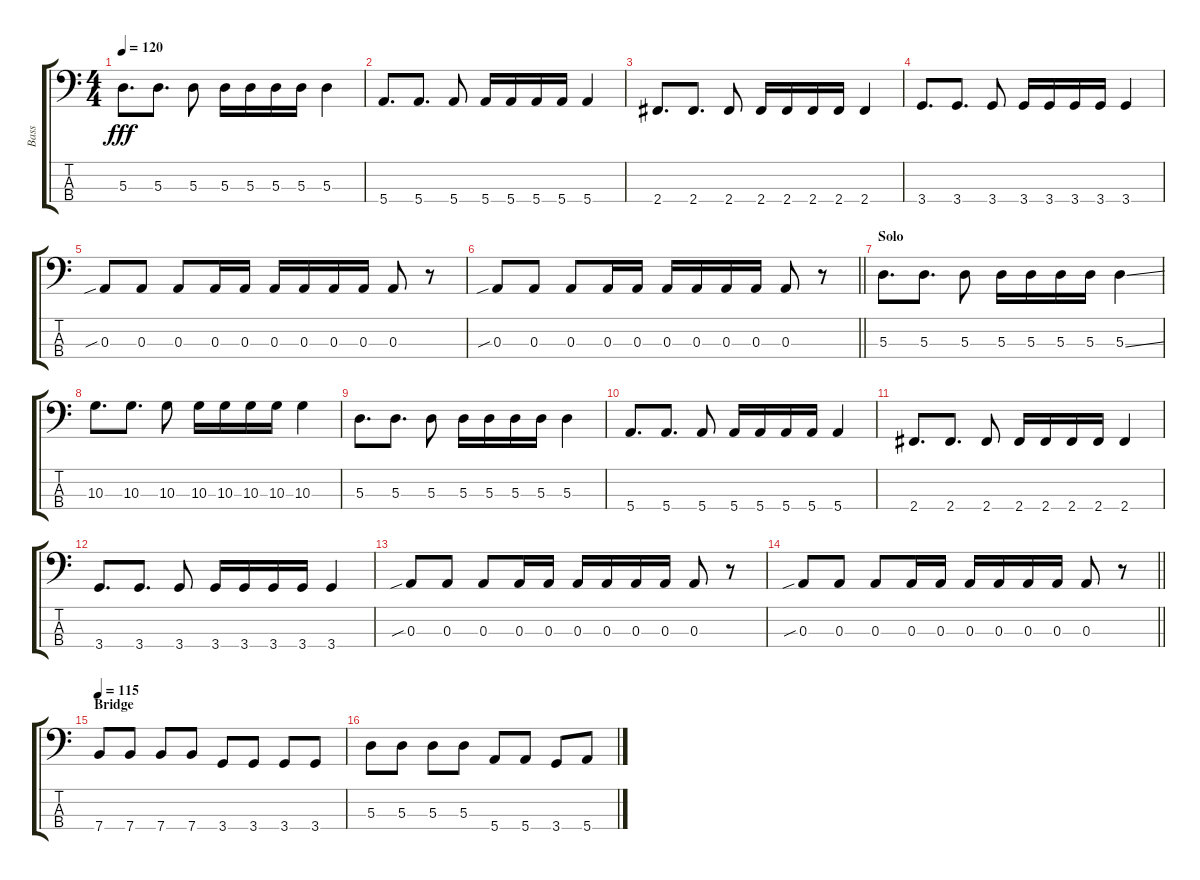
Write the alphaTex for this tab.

\track ("Bass" "Bass") {instrument electricbassfinger}
\staff {score tabs}
\tuning (G2 D2 A1 E1) {hide}
\ts (4 4)
\tempo 120
\clef f4
\ks c
5.3.8{d dy fff} 5.3.8{d} 5.3.8 5.3.16 5.3.16 5.3.16 5.3.16 5.3.4 |
5.4.8{d} 5.4.8{d} 5.4.8 5.4.16 5.4.16 5.4.16 5.4.16 5.4.4 |
2.4.8{d} 2.4.8{d} 2.4.8 2.4.16 2.4.16 2.4.16 2.4.16 2.4.4 |
3.4.8{d} 3.4.8{d} 3.4.8 3.4.16 3.4.16 3.4.16 3.4.16 3.4.4 |
0.3{sib}.8 0.3.8 0.3.8 0.3.16 0.3.16 0.3.16 0.3.16 0.3.16 0.3.16 0.3.8 r.8 |
\barLineRight lightlight
0.3{sib}.8 0.3.8 0.3.8 0.3.16 0.3.16 0.3.16 0.3.16 0.3.16 0.3.16 0.3.8 r.8 |
\section ("" "Solo")
5.3.8{d} 5.3.8{d} 5.3.8 5.3.16 5.3.16 5.3.16 5.3.16 5.3{ss}.4 |
10.3.8{d} 10.3.8{d} 10.3.8 10.3.16 10.3.16 10.3.16 10.3.16 10.3.4 |
5.3.8{d} 5.3.8{d} 5.3.8 5.3.16 5.3.16 5.3.16 5.3.16 5.3.4 |
5.4.8{d} 5.4.8{d} 5.4.8 5.4.16 5.4.16 5.4.16 5.4.16 5.4.4 |
2.4.8{d} 2.4.8{d} 2.4.8 2.4.16 2.4.16 2.4.16 2.4.16 2.4.4 |
3.4.8{d} 3.4.8{d} 3.4.8 3.4.16 3.4.16 3.4.16 3.4.16 3.4.4 |
0.3{sib}.8 0.3.8 0.3.8 0.3.16 0.3.16 0.3.16 0.3.16 0.3.16 0.3.16 0.3.8 r.8 |
\barLineRight lightlight
0.3{sib}.8 0.3.8 0.3.8 0.3.16 0.3.16 0.3.16 0.3.16 0.3.16 0.3.16 0.3.8 r.8 |
\section ("" "Bridge")
\tempo 115
7.4.8 7.4.8 7.4.8 7.4.8 3.4.8 3.4.8 3.4.8 3.4.8 |
5.3.8 5.3.8 5.3.8 5.3.8 5.4.8 5.4.8 3.4.8 5.4.8
